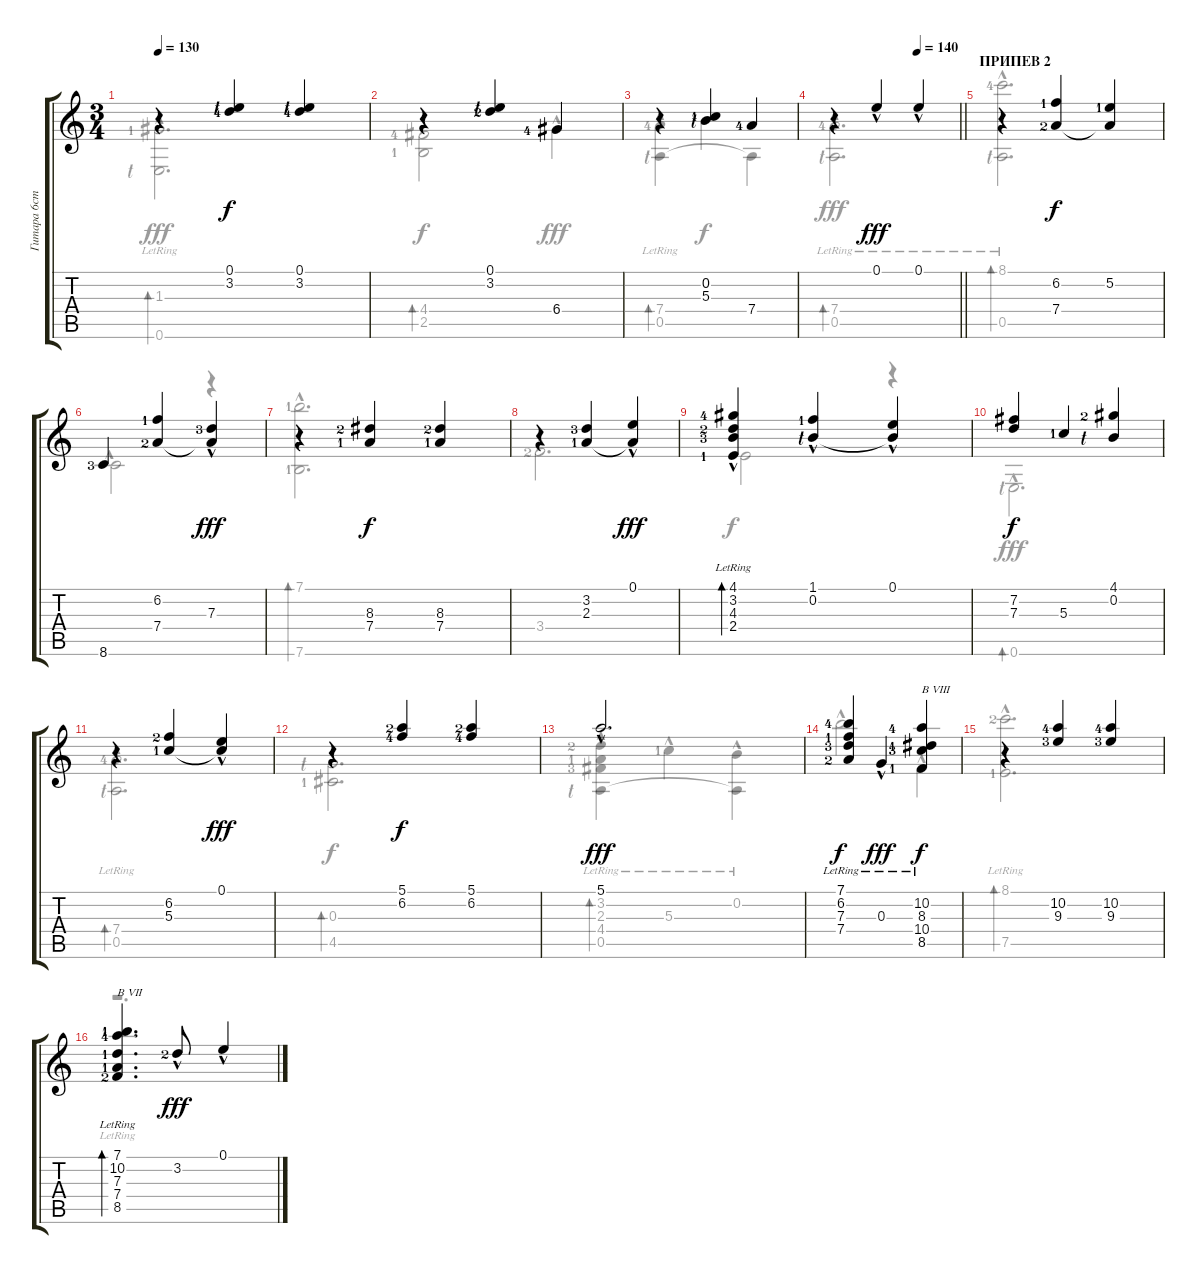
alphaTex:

\track ("Гитара 6стр." "Гитара 6ст") {instrument acousticguitarnylon}
\staff {score tabs}
\tuning (E4 B3 G3 D3 A2 E2) {hide}
\voice
\ts (3 4)
\tempo 130
\clef g2
\ks aminor
r.4{dy f} (0.1{lf 1} 3.2{lf 5}).4 (0.1{lf 1} 3.2{lf 5}).4 |
r.4 (0.1{lf 1} 3.2{lf 3}).4 6.4{lf 5}.4 |
r.4 (0.2{lf 1} 5.3{lf 2}).4 7.4{lf 5}.4 |
\tempo (140 0.6666666666666666)
\barLineRight lightlight
r.4 0.1{hac}.4{dy fff} 0.1{hac}.4 |
\section ("" "ПРИПЕВ 2")
r.4 (6.2{lf 2} 7.4{lf 3}).4{dy f} (5.2{lf 2} 7.4{t}).4 |
8.6{lf 4}.4 (6.2{lf 2} 7.4{lf 3}).4 (7.3{hac lf 4} 7.4{t}).4{dy fff} |
r.4 (8.3{lf 3} 7.4{lf 2}).4{dy f} (8.3{lf 3} 7.4{lf 2}).4 |
r.4 (3.2{lf 4} 2.3{lf 2}).4 (0.1{hac} 2.3{t}).4{dy fff} |
(4.1{lf 5} 3.2{lf 3} 4.3{lf 4} 2.4{hac lr lf 2}).4{bd 480} (1.1{hac lf 2} 0.2{lf 1}).4 (0.1{hac} 0.2{t}).4 |
(7.2 7.3).4{dy f} 5.3{lf 2}.4 (4.1{lf 3} 0.2{lf 1}).4 |
r.4 (6.2{lf 3} 5.3{lf 2}).4 (0.1{hac} 5.3{t}).4{dy fff} |
r.4 (5.1{lf 3} 6.2{lf 5}).4{dy f} (5.1{lf 3} 6.2{lf 5}).4 |
5.1{hac}.2{d dy fff} |
(7.1{lf 5} 6.2{lf 2} 7.3{lf 4} 7.4{lr lf 3}).4{dy f} 0.3{hac lr}.4{dy fff} (10.2{lf 5} 8.3{lf 2} 10.4{lf 4} 8.5{lr lf 2}).4{txt "B VIII" dy f} |
r.4 (10.2{lf 5} 9.3{lf 4}).4 (10.2{lf 5} 9.3{lf 4}).4 |
(7.1{lr lf 2} 10.2{lr lf 5} 7.3{lr lf 2} 7.4{lr lf 2} 8.5{lr lf 3}).4{d bd 480 txt "В VII"} 3.2{hac lf 3}.8{dy fff} 0.1{hac}.4
\voice
\clef g2
\ottava regular
\simile none
\ks aminor
(1.3{lf 2} 0.6{hac lr lf 1}).2{d bd 480 dy fff} |
(4.4{lf 5} 2.5{lf 2}).2{bd 480 dy f} 6.4{hac}.4{dy fff} |
(7.4{lf 5} 0.5{hac lr lf 1}).4{bd 480} 0.2.4{dy f} 0.5{t}.4 |
\barLineRight lightlight
(7.4{lf 5} 0.5{hac lr lf 1}).2{d bd 480 dy fff} |
(8.1{hac lr lf 5} 0.5{hac lr lf 1}).2{d bd 480} |
8.6{hac}.2 r.4 |
(7.1{hac lf 2} 7.6{hac lf 2}).2{d bd 480} |
3.4{hac lf 3}.2{d} |
2.4.2{dy f} r.4 |
0.6{hac lf 1}.2{d bd 480 dy fff} |
(7.4{hac lf 5} 0.5{hac lr lf 1}).2{d bd 480} |
(0.3{lf 1} 4.5{lf 2}).2{d bd 480 dy f} |
(3.2{lf 3} 2.3{lf 2} 4.4{lf 4} 0.5{hac lr lf 1}).4{bd 480 dy fff} 5.3{hac lr lf 2}.4 (0.2{hac lr} 0.5{t}).4 |
7.1{hac}.2 8.5{hac}.4 |
(8.1{hac lf 3} 7.5{hac lr lf 2}).2{d bd 480} |
r.2{d}
